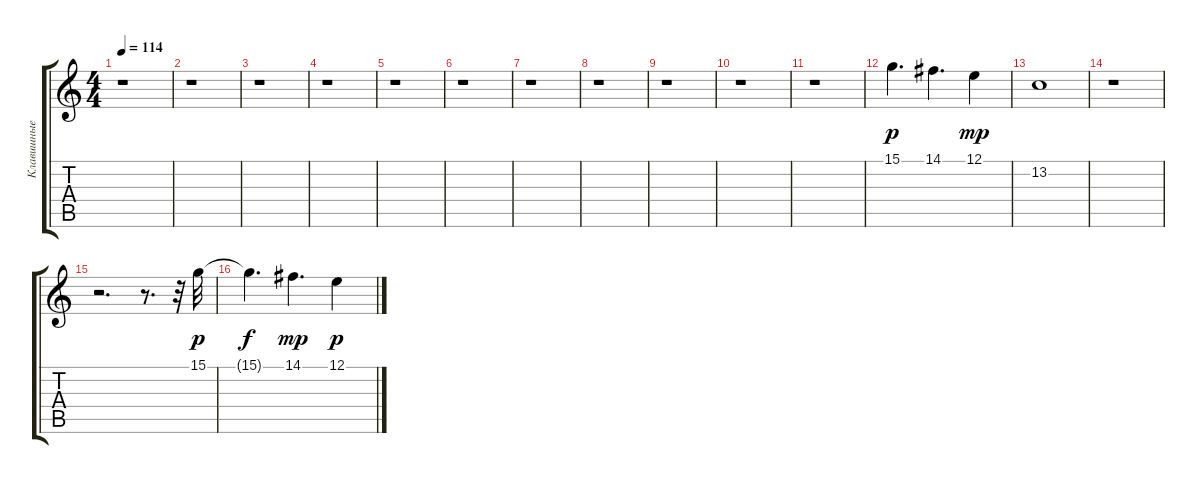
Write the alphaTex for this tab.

\track ("Клавишные" "Клавишные") {instrument stringensemble1}
\staff {score tabs}
\tuning (E4 B3 G3 D3 A2 E2) {hide}
\ts (4 4)
\tempo 114
\clef g2
\ks c
r.1{dy p} |
r.1 |
r.1 |
r.1 |
r.1 |
r.1 |
r.1 |
r.1 |
r.1 |
r.1 |
r.1 |
15.1.4{d} 14.1.4{d} 12.1.4{dy mp} |
13.2.1 |
r.1 |
r.2{d} r.8{d} r.32 15.1.32{dy p} |
15.1{t}.4{d dy f} 14.1.4{d dy mp} 12.1.4{dy p}
